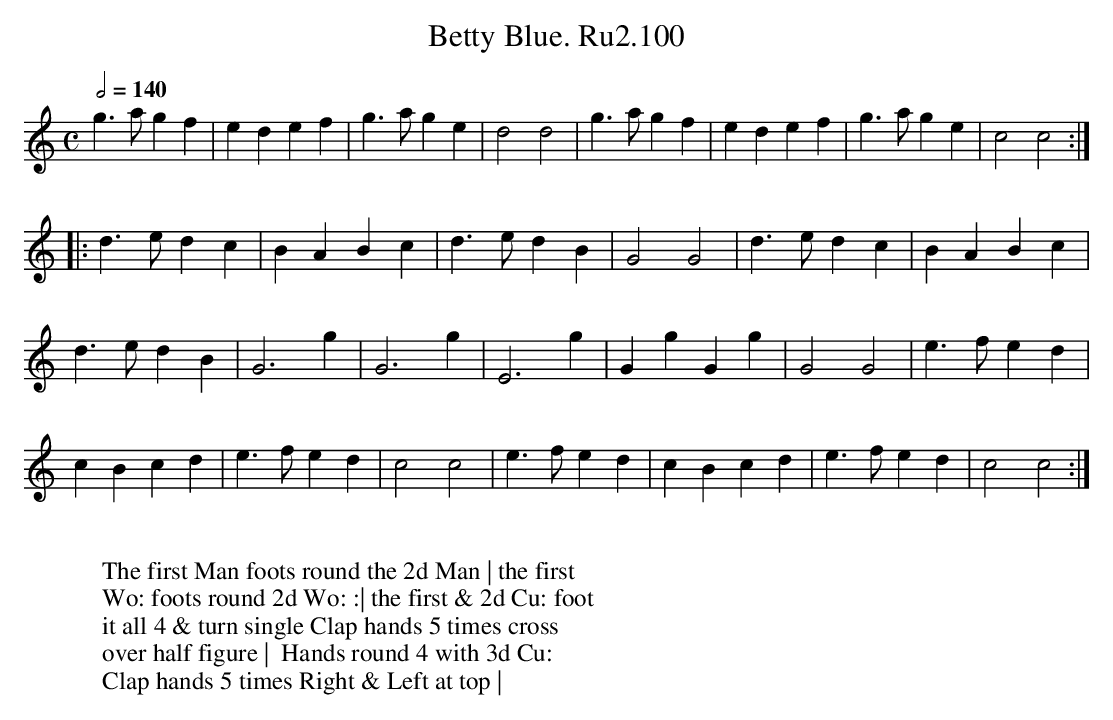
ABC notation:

X:1
T:Betty Blue. Ru2.100
L:1/4
M:C
Q:1/2=140
K:C
g>agf|edef|g>age|d2d2|g>agf|edef|g>age|c2c2 :|
|: d>edc|BABc|d>edB|G2G2 |d>edc|BABc|
d>edB|G3g|G3g|E3g|GgGg|G2G2|e>fed|
cBcd|e>fed|c2c2|e>fed|cBcd|e>fed|c2c2 :|
W:
W: The first Man foots round the 2d Man | the first
W: Wo: foots round 2d Wo: :| the first & 2d Cu: foot
W: it all 4 & turn single Clap hands 5 times cross
W: over half figure |  Hands round 4 with 3d Cu:
W: Clap hands 5 times Right & Left at top |
